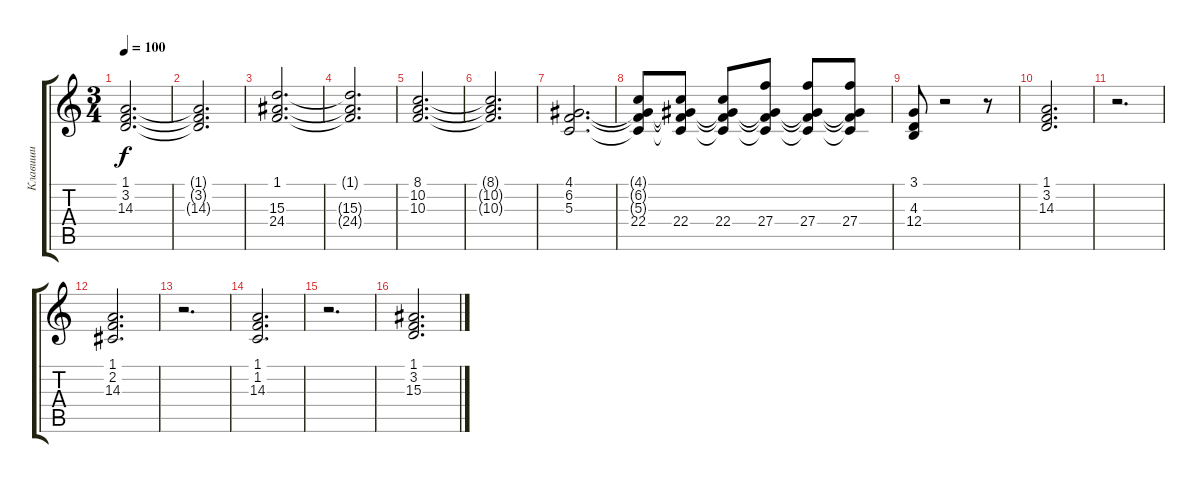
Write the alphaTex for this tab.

\track ("Клавиши" "Клавиши") {instrument choiraahs}
\staff {score tabs}
\tuning (E4 B3 G3 D3 A2 E2) {hide}
\ts (3 4)
\tempo 100
\clef g2
\ks c
(1.1 3.2 14.3).2{d dy f} |
(1.1{t} 3.2{t} 14.3{t}).2{d} |
(1.1 15.3 24.4).2{d} |
(1.1{t} 15.3{t} 24.4{t}).2{d} |
(8.1 10.2 10.3).2{d} |
(8.1{t} 10.2{t} 10.3{t}).2{d} |
(4.1 6.2 5.3).2{d} |
(4.1{t} 6.2{t} 5.3{t} 22.4).8 (4.1{t} 6.2{t} 5.3{t} 22.4).8 (4.1{t} 6.2{t} 5.3{t} 22.4).8 (4.1{t} 6.2{t} 5.3{t} 27.4).8 (4.1{t} 6.2{t} 5.3{t} 27.4).8 (4.1{t} 6.2{t} 5.3{t} 27.4).8 |
(3.1 4.3 12.4).8 r.2 r.8 |
(1.1 3.2 14.3).2{d} |
r.2{d} |
(1.1 2.2 14.3).2{d} |
r.2{d} |
(1.1 1.2 14.3).2{d} |
r.2{d} |
(1.1 3.2 15.3).2{d}
